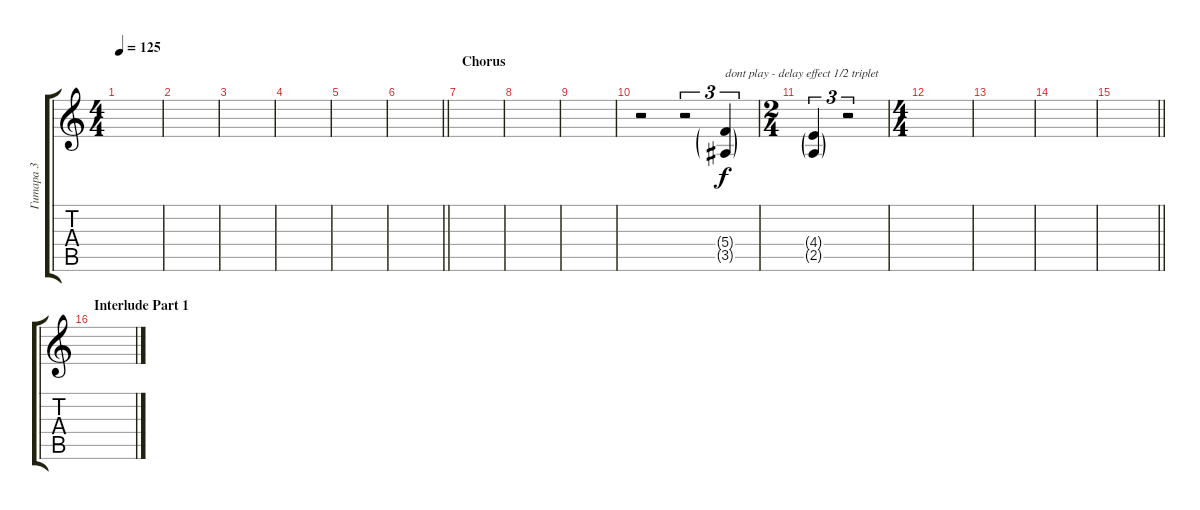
\track ("Гитара 3" "Гитара 3") {instrument distortionguitar}
\staff {score tabs}
\tuning (D4 A3 F3 C3 G2 D2) {hide}
\ts (4 4)
\tempo 125
\clef g2
\ks c
|
|
|
|
|
\barLineRight lightlight
|
\section ("" "Chorus")
|
|
|
r.2 r.2{tu (3 2) volume 5} (5.4{g} 3.5{g}).4{tu (3 2) txt "dont play - delay effect 1/2 triplet" dy f volume 4} |
\ts (2 4)
(4.4{g} 2.5{g}).4{tu (3 2)} r.2{tu (3 2)} |
\ts (4 4)
|
|
|
\barLineRight lightlight
|
\section ("" "Interlude Part 1")
